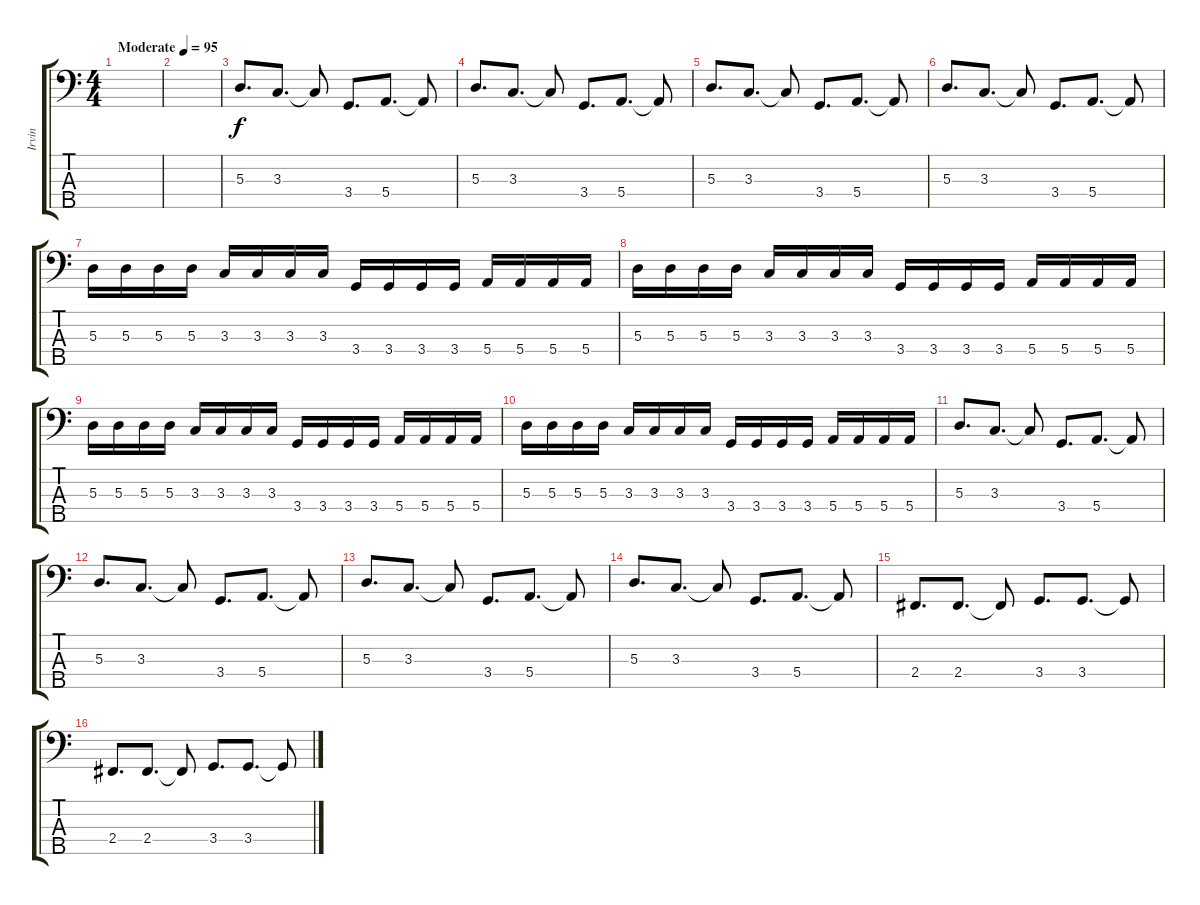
\track ("Irvin" "Irvin") {instrument electricbassfinger}
\staff {score tabs}
\tuning (G2 D2 A1 E1 B0) {hide}
\ts (4 4)
\tempo (95 "Moderate")
\clef f4
\ks c
|
|
5.3.8{d} 3.3.8{d} 3.3{t}.8 3.4.8{d} 5.4.8{d} 5.4{t}.8 |
5.3.8{d} 3.3.8{d} 3.3{t}.8 3.4.8{d} 5.4.8{d} 5.4{t}.8 |
5.3.8{d} 3.3.8{d} 3.3{t}.8 3.4.8{d} 5.4.8{d} 5.4{t}.8 |
5.3.8{d} 3.3.8{d} 3.3{t}.8 3.4.8{d} 5.4.8{d} 5.4{t}.8 |
5.3.16 5.3.16 5.3.16 5.3.16 3.3.16 3.3.16 3.3.16 3.3.16 3.4.16 3.4.16 3.4.16 3.4.16 5.4.16 5.4.16 5.4.16 5.4.16 |
5.3.16 5.3.16 5.3.16 5.3.16 3.3.16 3.3.16 3.3.16 3.3.16 3.4.16 3.4.16 3.4.16 3.4.16 5.4.16 5.4.16 5.4.16 5.4.16 |
5.3.16 5.3.16 5.3.16 5.3.16 3.3.16 3.3.16 3.3.16 3.3.16 3.4.16 3.4.16 3.4.16 3.4.16 5.4.16 5.4.16 5.4.16 5.4.16 |
5.3.16 5.3.16 5.3.16 5.3.16 3.3.16 3.3.16 3.3.16 3.3.16 3.4.16 3.4.16 3.4.16 3.4.16 5.4.16 5.4.16 5.4.16 5.4.16 |
5.3.8{d} 3.3.8{d} 3.3{t}.8 3.4.8{d} 5.4.8{d} 5.4{t}.8 |
5.3.8{d} 3.3.8{d} 3.3{t}.8 3.4.8{d} 5.4.8{d} 5.4{t}.8 |
5.3.8{d} 3.3.8{d} 3.3{t}.8 3.4.8{d} 5.4.8{d} 5.4{t}.8 |
5.3.8{d} 3.3.8{d} 3.3{t}.8 3.4.8{d} 5.4.8{d} 5.4{t}.8 |
2.4.8{d} 2.4.8{d} 2.4{t}.8 3.4.8{d} 3.4.8{d} 3.4{t}.8 |
2.4.8{d} 2.4.8{d} 2.4{t}.8 3.4.8{d} 3.4.8{d} 3.4{t}.8
